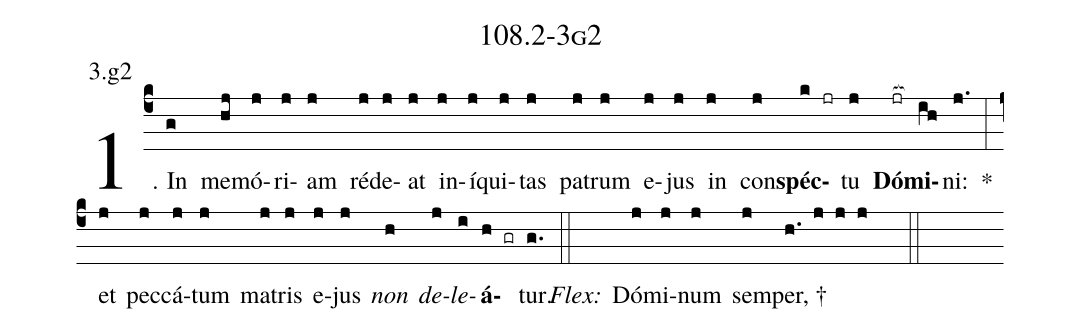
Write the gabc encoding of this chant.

name: 108.2-3g2;
annotation: 3.g2;
%%
(c4)1. In(g) me(hj)mó(j)ri(j)am(j) réd(j)e(j)at(j) in(j)í(j)qui(j)tas(j) pa(j)trum(j) e(j)jus(j) in(j) con(j)<b>spéc</b>(k jr)tu(j) <b>Dó</b>(jr[ocb:1{])<b>mi</b>(ih[ocb:0}])ni:(j.) *(:) et(j) pec(j)cá(j)tum(j) ma(j)tris(j) e(j)jus(j) <i>non</i>(h) <i>de</i>(j)<i>le</i>(i)<b>á</b>(h gr)tur.(g.) (::)
<i>Flex:</i>()  Dó(j)mi(j)num(j) sem(j)per, †(h. j j j  ::)
